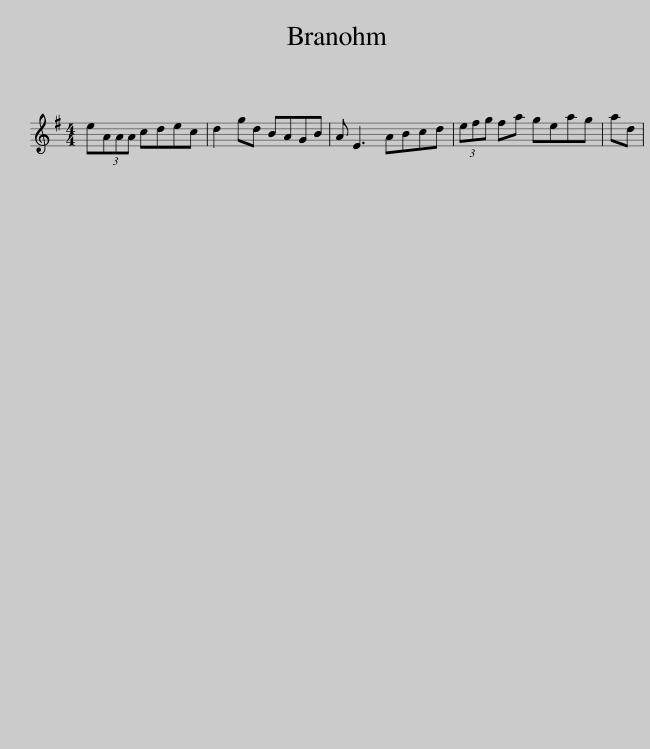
X:1
L:1/8
M:4/4
I:linebreak $
K:G
V:1 treble
V:1
 e(3AAA cdec | d2 gd BAGB | A E3 ABcd | (3efg fa geag | ad | %5
